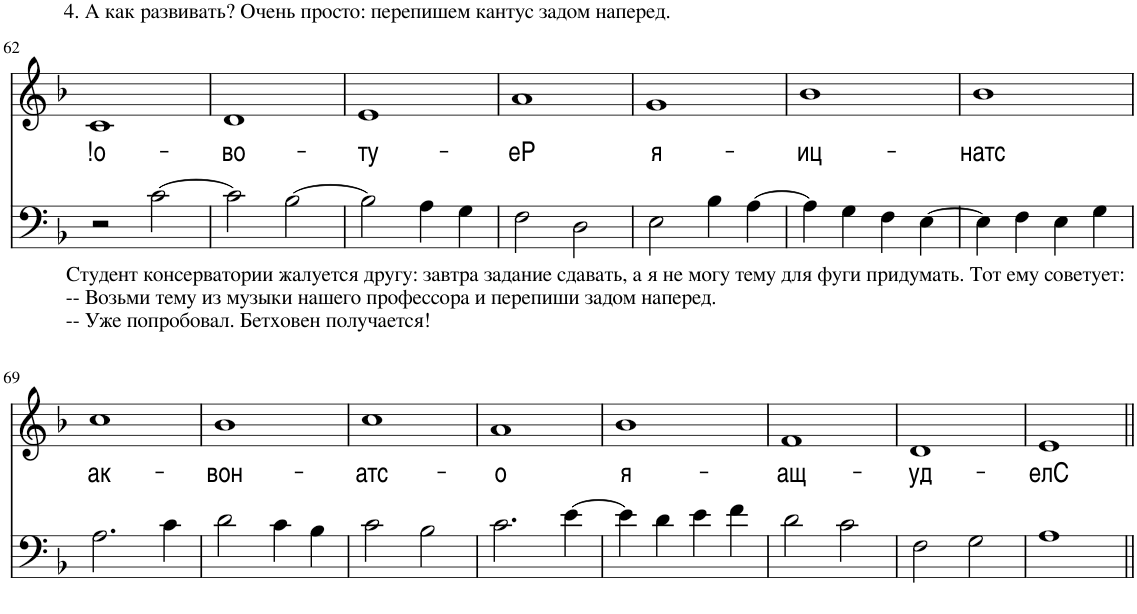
**kern	**kern	**text
*part2	*part1	*part1
*staff2	*staff1	*staff1
*I"Фортепиано	*I"Piano	*
!!LO:PB:g=z
*clefF4	*clefG2	*
*k[b-]	*k[b-]	*
*M4/4	*M4/4	*
=62	=62	=62
!	!LO:TX:a:t=4. А как развивать? Очень просто&colon; перепишем кантус задом наперед.	!
!LO:TX:b:t=Студент консерватории жалуется другу&colon; завтра задание сдавать, а я не могу тему для фуги придумать. Тот ему советует&colon;	!	!
!LO:TX:b:t=-- Возьми тему из музыки нашего профессора и перепиши задом наперед.	!	!
!LO:TX:b:t=-- Уже попробовал. Бетховен получается!	!	!
!	!	!LO:LY:b
2r	1c	\!о-
[2c\	.	.
=63	=63	=63
!	!	!LO:LY:b
2c\]	1d	во-
[2B-\	.	.
=64	=64	=64
!	!	!LO:LY:b
2B-\]	1e	-ту-
4A\	.	.
4G\	.	.
=65	=65	=65
!	!	!LO:LY:b
2F\	1a	-еР
2D\	.	.
=66	=66	=66
!	!	!LO:LY:b
2E\	1g	я-
4B-\	.	.
[4A\	.	.
=67	=67	=67
!	!	!LO:LY:b
4A\]	1b-	-иц-
4G\	.	.
4F\	.	.
[4E\	.	.
=68	=68	=68
!	!	!LO:LY:b
4E\]	1b-	-натс
4F\	.	.
4E\	.	.
4G\	.	.
!!LO:LB:g=z
=69	=69	=69
!	!	!LO:LY:b
2.A\	1cc	ак-
4c\	.	.
=70	=70	=70
!	!	!LO:LY:b
2d\	1b-	-вон-
4c\	.	.
4B-\	.	.
=71	=71	=71
!	!	!LO:LY:b
2c\	1cc	-атс-
2B-\	.	.
=72	=72	=72
!	!	!LO:LY:b
2.c\	1a	-о
[4e\	.	.
=73	=73	=73
!	!	!LO:LY:b
4e\]	1b-	я-
4d\	.	.
4e\	.	.
4f\	.	.
=74	=74	=74
!	!	!LO:LY:b
2d\	1f	-ащ-
2c\	.	.
=75	=75	=75
!	!	!LO:LY:b
2F\	1d	-уд-
2G\	.	.
=76	=76	=76
!	!	!LO:LY:b
1A	1e	елС
=||	=||	=||
*-	*-	*-
